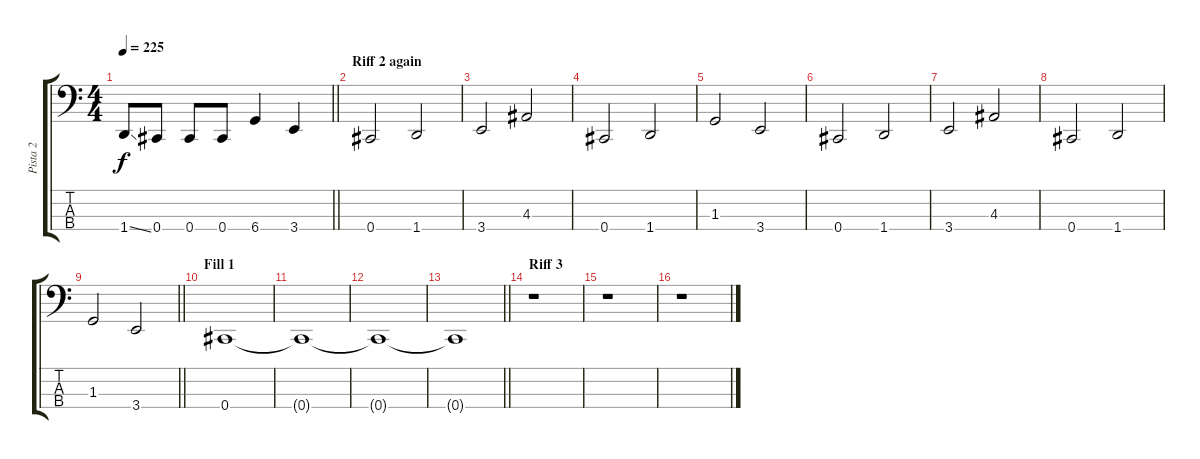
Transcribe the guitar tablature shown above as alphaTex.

\track ("Pista 2" "Pista 2") {instrument slapbass2}
\staff {score tabs}
\tuning (E2 B1 Gb1 Db1) {hide}
\ts (4 4)
\tempo 225
\clef f4
\barLineRight lightlight
\ks c
1.4{ss}.8{dy f} 0.4.8 0.4.8 0.4.8 6.4.4 3.4.4 |
\section ("" "Riff 2 again")
0.4.2 1.4.2 |
3.4.2 4.3.2 |
0.4.2 1.4.2 |
1.3.2 3.4.2 |
0.4.2 1.4.2 |
3.4.2 4.3.2 |
0.4.2 1.4.2 |
\barLineRight lightlight
1.3.2 3.4.2 |
\section ("" "Fill 1")
0.4.1 |
0.4{t}.1 |
0.4{t}.1 |
\barLineRight lightlight
0.4{t}.1 |
\section ("" "Riff 3")
r.1 |
r.1 |
r.1
